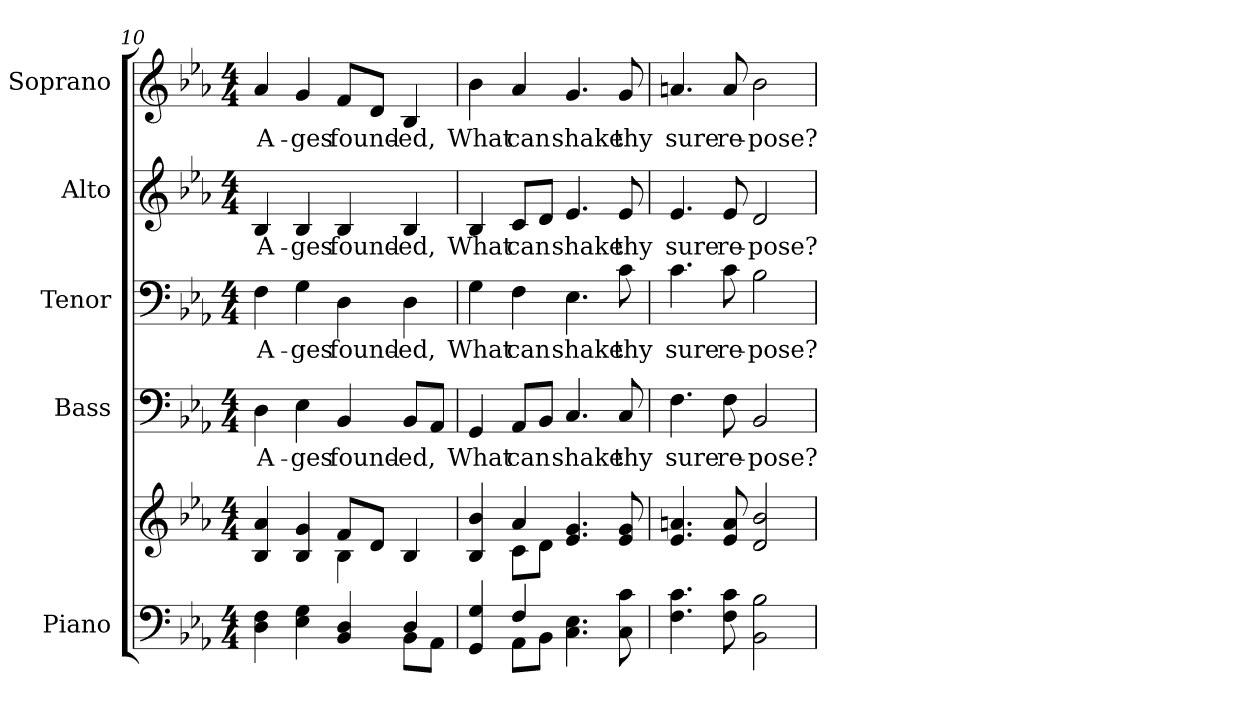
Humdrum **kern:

**kern	**kern	**kern	**text	**kern	**text	**kern	**text	**kern	**text
*part5	*part5	*part4	*part4	*part3	*part3	*part2	*part2	*part1	*part1
*staff6	*staff5	*staff4	*staff4	*staff3	*staff3	*staff2	*staff2	*staff1	*staff1
*I"Piano	*	*I"Bass	*	*I"Tenor	*	*I"Alto	*	*I"Soprano	*
*I'Pno.	*	*I'B.	*	*I'T.	*	*I'A.	*	*I'S.	*
*clefF4	*clefG2	*clefF4	*	*clefF4	*	*clefG2	*	*clefG2	*
*k[b-e-a-]	*k[b-e-a-]	*k[b-e-a-]	*	*k[b-e-a-]	*	*k[b-e-a-]	*	*k[b-e-a-]	*
*E-:	*E-:	*E-:	*	*E-:	*	*E-:	*	*E-:	*
*M4/4	*M4/4	*M4/4	*	*M4/4	*	*M4/4	*	*M4/4	*
=10	=10	=10	=10	=10	=10	=10	=10	=10	=10
*^	*^	*	*	*	*	*	*	*	*
!	!	!	!	!	!LO:LY:b:color=#000000	!	!	!	!	!	!
!	!	!	!	!	!	!	!LO:LY:b:color=#000000	!	!	!	!
!	!	!	!	!	!	!	!	!	!LO:LY:b:color=#000000	!	!
!	!	!	!	!	!	!	!	!	!	!	!LO:LY:b:color=#000000
4Di\ 4Fi	2.ryy	4B-i/ 4a-i	2ryy	4Di\	A-	4Fi\	A-	4B-i/	A-	4a-i/	A-
!	!	!	!	!	!LO:LY:b:color=#000000	!	!	!	!	!	!
!	!	!	!	!	!	!	!LO:LY:b:color=#000000	!	!	!	!
!	!	!	!	!	!	!	!	!	!LO:LY:b:color=#000000	!	!
!	!	!	!	!	!	!	!	!	!	!	!LO:LY:b:color=#000000
4E-i\ 4Gi	.	4B-i/ 4gi	.	4E-i\	-ges	4Gi\	-ges	4B-i/	-ges	4gi/	-ges
!	!	!	!	!	!LO:LY:b:color=#000000	!	!	!	!	!	!
!	!	!	!	!	!	!	!LO:LY:b:color=#000000	!	!	!	!
!	!	!	!	!	!	!	!	!	!LO:LY:b:color=#000000	!	!
!	!	!	!	!	!	!	!	!	!	!	!LO:LY:b:color=#000000
4BB-i/ 4Di	.	8fi/L	4B-i\	4BB-i/	found-	4Di\	found-	4B-i/	found-	8fi/L	found-
.	.	8di/J	.	.	.	.	.	.	.	8di/J	.
!	!	!	!	!	!LO:LY:b:color=#000000	!	!	!	!	!	!
!	!	!	!	!	!	!	!LO:LY:b:color=#000000	!	!	!	!
!	!	!	!	!	!	!	!	!	!LO:LY:b:color=#000000	!	!
!	!	!	!	!	!	!	!	!	!	!	!LO:LY:b:color=#000000
4Di/	8BB-i\L	4B-i/	4ryy	8BB-i/L	-ed,	4Di\	-ed,	4B-i/	-ed,	4B-i/	-ed,
.	8AA-i\J	.	.	8AA-i/J	.	.	.	.	.	.	.
!!LO:PB:g=z
=11	=11	=11	=11	=11	=11	=11	=11	=11	=11	=11	=11
!	!	!	!	!	!LO:LY:b:color=#000000	!	!	!	!	!	!
!	!	!	!	!	!	!	!LO:LY:b:color=#000000	!	!	!	!
!	!	!	!	!	!	!	!	!	!LO:LY:b:color=#000000	!	!
!	!	!	!	!	!	!	!	!	!	!	!LO:LY:b:color=#000000
4GGi/ 4Gi	4ryy	4B-i/ 4b-i	4ryy	4GGi/	What	4Gi\	What	4B-i/	What	4b-i\	What
!	!	!	!	!	!LO:LY:b:color=#000000	!	!	!	!	!	!
!	!	!	!	!	!	!	!LO:LY:b:color=#000000	!	!	!	!
!	!	!	!	!	!	!	!	!	!LO:LY:b:color=#000000	!	!
!	!	!	!	!	!	!	!	!	!	!	!LO:LY:b:color=#000000
4Fi/	8AA-i\L	4a-i/	8ci\L	8AA-i/L	can	4Fi\	can	8ci/L	can	4a-i/	can
.	8BB-i\J	.	8di\J	8BB-i/J	.	.	.	8di/J	.	.	.
!	!	!	!	!	!LO:LY:b:color=#000000	!	!	!	!	!	!
!	!	!	!	!	!	!	!LO:LY:b:color=#000000	!	!	!	!
!	!	!	!	!	!	!	!	!	!LO:LY:b:color=#000000	!	!
!	!	!	!	!	!	!	!	!	!	!	!LO:LY:b:color=#000000
4.Ci\ 4.E-i	2ryy	4.e-i/ 4.gi	2ryy	4.Ci/	shake	4.E-i\	shake	4.e-i/	shake	4.gi/	shake
!	!	!	!	!	!LO:LY:b:color=#000000	!	!	!	!	!	!
!	!	!	!	!	!	!	!LO:LY:b:color=#000000	!	!	!	!
!	!	!	!	!	!	!	!	!	!LO:LY:b:color=#000000	!	!
!	!	!	!	!	!	!	!	!	!	!	!LO:LY:b:color=#000000
8Ci\ 8ci	.	8e-i/ 8gi	.	8Ci/	thy	8ci\	thy	8e-i/	thy	8gi/	thy
*v	*v	*	*	*	*	*	*	*	*	*	*
*	*v	*v	*	*	*	*	*	*	*	*
=12	=12	=12	=12	=12	=12	=12	=12	=12	=12
!	!	!	!LO:LY:b:color=#000000	!	!	!	!	!	!
!	!	!	!	!	!LO:LY:b:color=#000000	!	!	!	!
!	!	!	!	!	!	!	!LO:LY:b:color=#000000	!	!
!	!	!	!	!	!	!	!	!	!LO:LY:b:color=#000000
4.Fi\ 4.ci	4.e-i/ 4.ani	4.Fi\	sure	4.ci\	sure	4.e-i/	sure	4.ani/	sure
!	!	!	!LO:LY:b:color=#000000	!	!	!	!	!	!
!	!	!	!	!	!LO:LY:b:color=#000000	!	!	!	!
!	!	!	!	!	!	!	!LO:LY:b:color=#000000	!	!
!	!	!	!	!	!	!	!	!	!LO:LY:b:color=#000000
8Fi\ 8ci	8e-i/ 8ai	8Fi\	re-	8ci\	re-	8e-i/	re-	8ai/	re-
!	!	!	!LO:LY:b:color=#000000	!	!	!	!	!	!
!	!	!	!	!	!LO:LY:b:color=#000000	!	!	!	!
!	!	!	!	!	!	!	!LO:LY:b:color=#000000	!	!
!	!	!	!	!	!	!	!	!	!LO:LY:b:color=#000000
2BB-i\ 2B-i	2di/ 2b-i	2BB-i/	-pose?	2B-i\	-pose?	2di/	-pose?	2b-i\	-pose?
=	=	=	=	=	=	=	=	=	=
*-	*-	*-	*-	*-	*-	*-	*-	*-	*-
